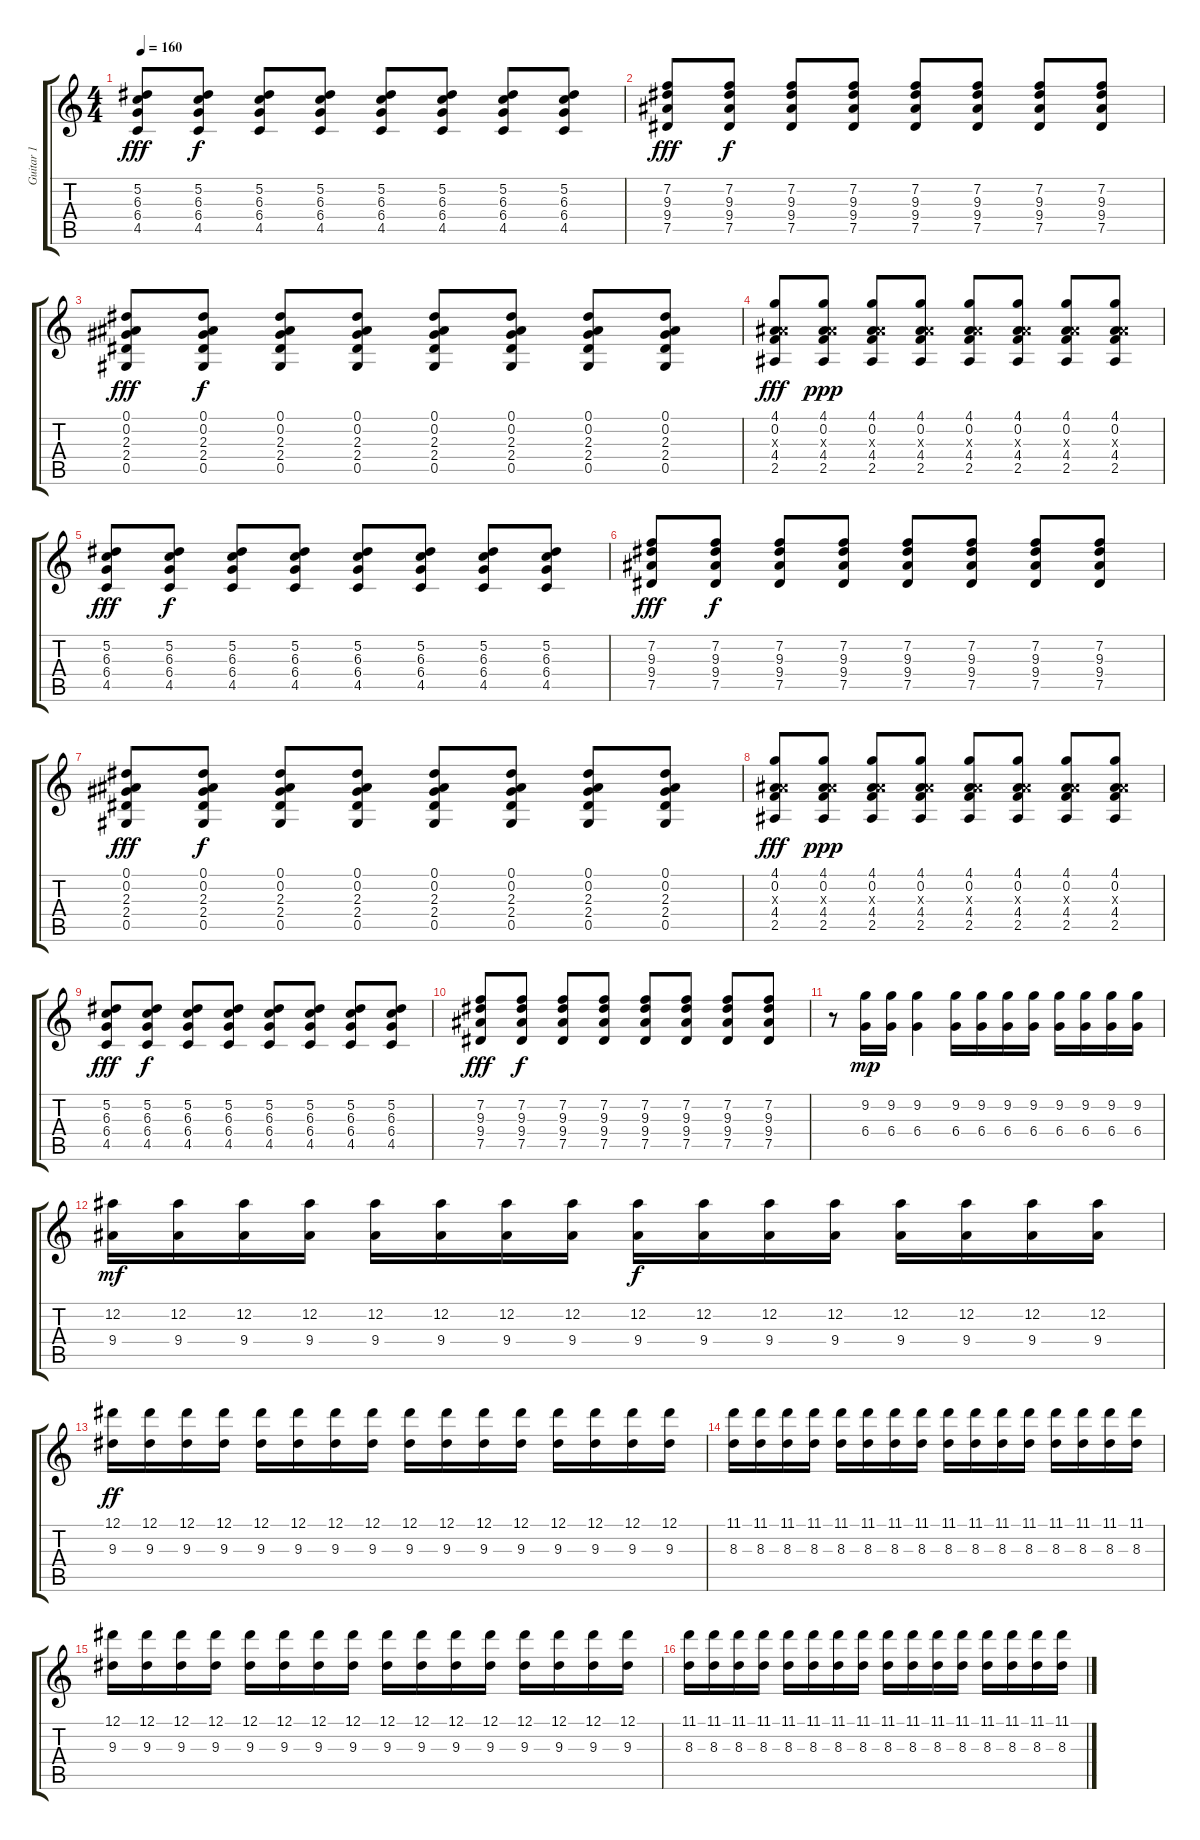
\track ("Guitar 1" "Guitar 1") {instrument electricguitarclean}
\staff {score tabs}
\tuning (Eb4 Bb3 Gb3 Db3 Ab2 Eb2) {hide}
\ts (4 4)
\tempo 160
\clef g2
\ks c
(5.2 6.3 6.4 4.5).8{dy fff} (5.2 6.3 6.4 4.5).8{dy f} (5.2 6.3 6.4 4.5).8 (5.2 6.3 6.4 4.5).8 (5.2 6.3 6.4 4.5).8 (5.2 6.3 6.4 4.5).8 (5.2 6.3 6.4 4.5).8 (5.2 6.3 6.4 4.5).8 |
(7.2 9.3 9.4 7.5).8{dy fff} (7.2 9.3 9.4 7.5).8{dy f} (7.2 9.3 9.4 7.5).8 (7.2 9.3 9.4 7.5).8 (7.2 9.3 9.4 7.5).8 (7.2 9.3 9.4 7.5).8 (7.2 9.3 9.4 7.5).8 (7.2 9.3 9.4 7.5).8 |
(0.1 0.2 2.3 2.4 0.5).8{dy fff} (0.1 0.2 2.3 2.4 0.5).8{dy f} (0.1 0.2 2.3 2.4 0.5).8 (0.1 0.2 2.3 2.4 0.5).8 (0.1 0.2 2.3 2.4 0.5).8 (0.1 0.2 2.3 2.4 0.5).8 (0.1 0.2 2.3 2.4 0.5).8 (0.1 0.2 2.3 2.4 0.5).8 |
(4.1 0.2 4.3{x} 4.4 2.5).8{dy fff} (4.1 0.2 4.3{x} 4.4 2.5).8{dy ppp} (4.1 0.2 4.3{x} 4.4 2.5).8 (4.1 0.2 4.3{x} 4.4 2.5).8 (4.1 0.2 4.3{x} 4.4 2.5).8 (4.1 0.2 4.3{x} 4.4 2.5).8 (4.1 0.2 4.3{x} 4.4 2.5).8 (4.1 0.2 4.3{x} 4.4 2.5).8 |
(5.2 6.3 6.4 4.5).8{dy fff} (5.2 6.3 6.4 4.5).8{dy f} (5.2 6.3 6.4 4.5).8 (5.2 6.3 6.4 4.5).8 (5.2 6.3 6.4 4.5).8 (5.2 6.3 6.4 4.5).8 (5.2 6.3 6.4 4.5).8 (5.2 6.3 6.4 4.5).8 |
(7.2 9.3 9.4 7.5).8{dy fff} (7.2 9.3 9.4 7.5).8{dy f} (7.2 9.3 9.4 7.5).8 (7.2 9.3 9.4 7.5).8 (7.2 9.3 9.4 7.5).8 (7.2 9.3 9.4 7.5).8 (7.2 9.3 9.4 7.5).8 (7.2 9.3 9.4 7.5).8 |
(0.1 0.2 2.3 2.4 0.5).8{dy fff} (0.1 0.2 2.3 2.4 0.5).8{dy f} (0.1 0.2 2.3 2.4 0.5).8 (0.1 0.2 2.3 2.4 0.5).8 (0.1 0.2 2.3 2.4 0.5).8 (0.1 0.2 2.3 2.4 0.5).8 (0.1 0.2 2.3 2.4 0.5).8 (0.1 0.2 2.3 2.4 0.5).8 |
(4.1 0.2 4.3{x} 4.4 2.5).8{dy fff} (4.1 0.2 4.3{x} 4.4 2.5).8{dy ppp} (4.1 0.2 4.3{x} 4.4 2.5).8 (4.1 0.2 4.3{x} 4.4 2.5).8 (4.1 0.2 4.3{x} 4.4 2.5).8 (4.1 0.2 4.3{x} 4.4 2.5).8 (4.1 0.2 4.3{x} 4.4 2.5).8 (4.1 0.2 4.3{x} 4.4 2.5).8 |
(5.2 6.3 6.4 4.5).8{dy fff} (5.2 6.3 6.4 4.5).8{dy f} (5.2 6.3 6.4 4.5).8 (5.2 6.3 6.4 4.5).8 (5.2 6.3 6.4 4.5).8 (5.2 6.3 6.4 4.5).8 (5.2 6.3 6.4 4.5).8 (5.2 6.3 6.4 4.5).8 |
(7.2 9.3 9.4 7.5).8{dy fff} (7.2 9.3 9.4 7.5).8{dy f} (7.2 9.3 9.4 7.5).8 (7.2 9.3 9.4 7.5).8 (7.2 9.3 9.4 7.5).8 (7.2 9.3 9.4 7.5).8 (7.2 9.3 9.4 7.5).8 (7.2 9.3 9.4 7.5).8 |
r.8 (9.2 6.4).16{dy mp} (9.2 6.4).16 (9.2 6.4).4 (9.2 6.4).16 (9.2 6.4).16 (9.2 6.4).16 (9.2 6.4).16 (9.2 6.4).16 (9.2 6.4).16 (9.2 6.4).16 (9.2 6.4).16 |
(12.2 9.4).16{dy mf} (12.2 9.4).16 (12.2 9.4).16 (12.2 9.4).16 (12.2 9.4).16 (12.2 9.4).16 (12.2 9.4).16 (12.2 9.4).16 (12.2 9.4).16{dy f} (12.2 9.4).16 (12.2 9.4).16 (12.2 9.4).16 (12.2 9.4).16 (12.2 9.4).16 (12.2 9.4).16 (12.2 9.4).16 |
(12.1 9.3).16{dy ff} (12.1 9.3).16 (12.1 9.3).16 (12.1 9.3).16 (12.1 9.3).16 (12.1 9.3).16 (12.1 9.3).16 (12.1 9.3).16 (12.1 9.3).16 (12.1 9.3).16 (12.1 9.3).16 (12.1 9.3).16 (12.1 9.3).16 (12.1 9.3).16 (12.1 9.3).16 (12.1 9.3).16 |
(11.1 8.3).16 (11.1 8.3).16 (11.1 8.3).16 (11.1 8.3).16 (11.1 8.3).16 (11.1 8.3).16 (11.1 8.3).16 (11.1 8.3).16 (11.1 8.3).16 (11.1 8.3).16 (11.1 8.3).16 (11.1 8.3).16 (11.1 8.3).16 (11.1 8.3).16 (11.1 8.3).16 (11.1 8.3).16 |
(12.1 9.3).16 (12.1 9.3).16 (12.1 9.3).16 (12.1 9.3).16 (12.1 9.3).16 (12.1 9.3).16 (12.1 9.3).16 (12.1 9.3).16 (12.1 9.3).16 (12.1 9.3).16 (12.1 9.3).16 (12.1 9.3).16 (12.1 9.3).16 (12.1 9.3).16 (12.1 9.3).16 (12.1 9.3).16 |
(11.1 8.3).16 (11.1 8.3).16 (11.1 8.3).16 (11.1 8.3).16 (11.1 8.3).16 (11.1 8.3).16 (11.1 8.3).16 (11.1 8.3).16 (11.1 8.3).16 (11.1 8.3).16 (11.1 8.3).16 (11.1 8.3).16 (11.1 8.3).16 (11.1 8.3).16 (11.1 8.3).16 (11.1 8.3).16
